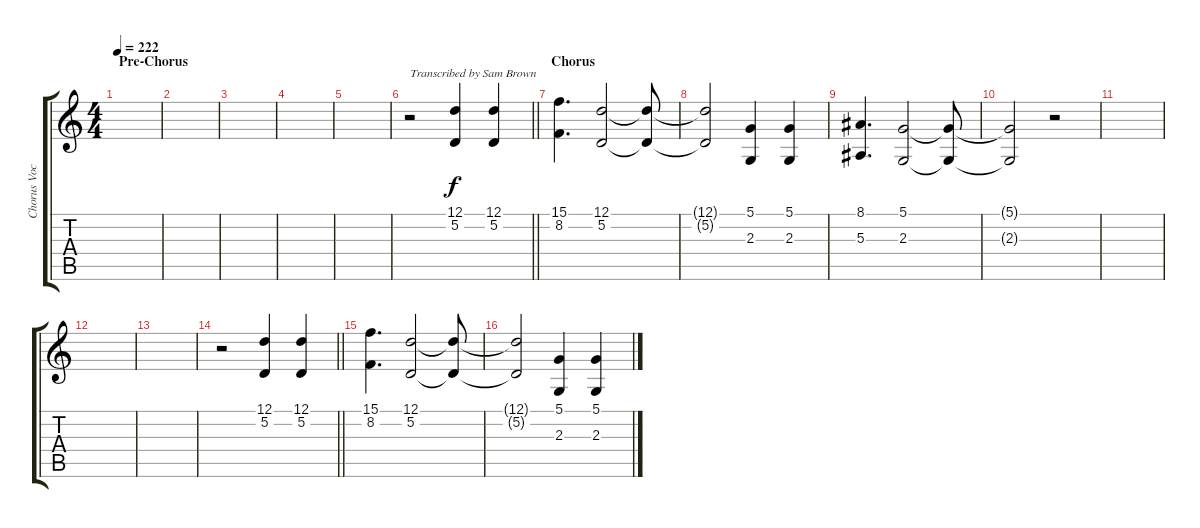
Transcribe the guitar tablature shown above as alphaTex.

\track ("Chorus Vocals" "Chorus Voc") {instrument stringensemble1}
\staff {score tabs}
\tuning (D4 A3 F3 C3 G2 D2) {hide}
\ts (4 4)
\section ("" "Pre-Chorus")
\tempo 222
\clef g2
\ks c
|
|
|
|
|
\barLineRight lightlight
r.2{txt "Transcribed by Sam Brown"} (12.1 5.2).4 (12.1 5.2).4 |
\section ("" "Chorus")
(15.1 8.2).4{d} (12.1 5.2).2 (12.1{t} 5.2{t}).8 |
(12.1{t} 5.2{t}).2 (5.1 2.3).4 (5.1 2.3).4 |
(8.1 5.3).4{d} (5.1 2.3).2 (5.1{t} 2.3{t}).8 |
(5.1{t} 2.3{t}).2 r.2 |
|
|
|
\barLineRight lightlight
r.2 (12.1 5.2).4 (12.1 5.2).4 |
\section ("" "")
(15.1 8.2).4{d} (12.1 5.2).2 (12.1{t} 5.2{t}).8 |
(12.1{t} 5.2{t}).2 (5.1 2.3).4 (5.1 2.3).4
